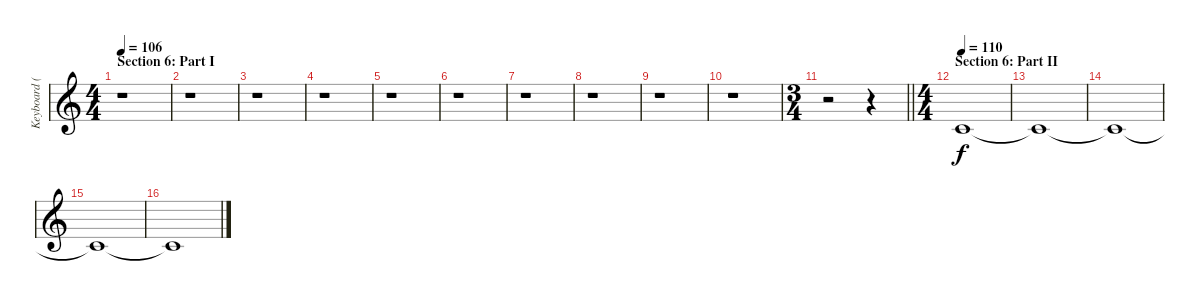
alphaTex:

\track ("Keyboard (Choir Aahs)" "Keyboard (") {instrument choiraahs}
\staff {score}
\tuning (E4 B3 G3 D3 A2 E2) {hide}
\ts (4 4)
\section ("" "Section 6: Part I")
\tempo 106
\clef g2
\ks c
r.1{dy f} |
r.1 |
r.1 |
r.1 |
r.1 |
r.1 |
r.1 |
r.1 |
r.1 |
r.1 |
\ts (3 4)
\barLineRight lightlight
r.2 r.4 |
\ts (4 4)
\section ("" "Section 6: Part II")
\tempo 110
5.3.1{volume 6} |
5.3{t}.1 |
5.3{t}.1 |
5.3{t}.1 |
5.3{t}.1
